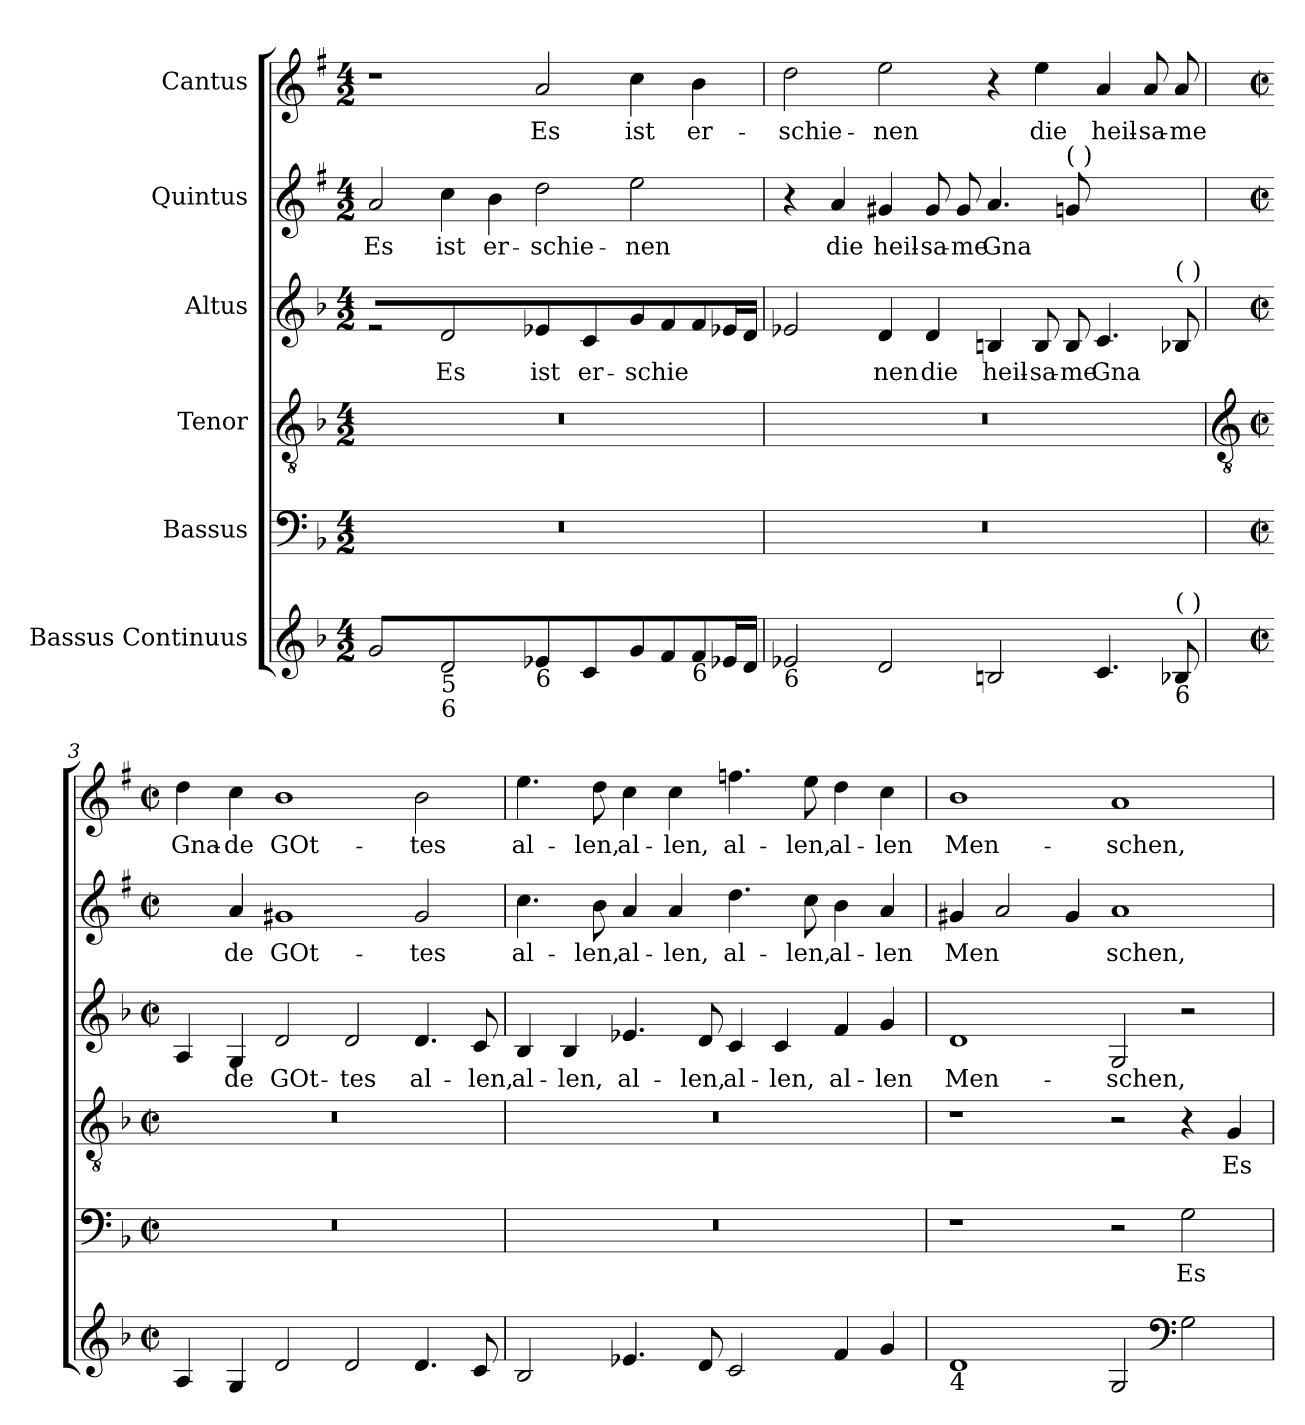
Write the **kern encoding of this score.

**kern	**kern	**text	**kern	**text	**kern	**text	**kern	**text	**kern	**text
*part6	*part5	*part5	*part4	*part4	*part3	*part3	*part2	*part2	*part1	*part1
*staff6	*staff5	*staff5	*staff4	*staff4	*staff3	*staff3	*staff2	*staff2	*staff1	*staff1
*I"Bassus Continuus	*I"Bassus	*	*I"Tenor	*	*I"Altus	*	*I"Quintus	*	*I"Cantus	*
*clefG2	*clefF4	*	*clefGv2	*	*clefG2	*	*clefG2	*	*clefG2	*
*	*	*	*	*	*	*	*ITrd1c2	*	*ITrd1c2	*
*k[b-]	*k[b-]	*	*k[b-]	*	*k[b-]	*	*k[b-]	*	*k[b-]	*
*F:	*F:	*	*F:	*	*F:	*	*F:	*	*F:	*
*M4/2	*M4/2	*	*M4/2	*	*M4/2	*	*M4/2	*	*M4/2	*
=1	=1	=1	=1	=1	=1	=1	=1	=1	=1	=1
!	!	!	!	!	!	!	!	!LO:LY:b	!	!
2g	0r	.	0r	.	2r	.	2g	Es	1r	.
!LO:TX:b:t=5	!	!	!	!	!	!	!	!	!	!
!LO:TX:b:t=6	!	!	!	!	!	!	!	!	!	!
!	!	!	!	!	!	!LO:LY:b	!	!LO:LY:b	!	!
2d	.	.	.	.	2d	Es	4b-	ist	.	.
!	!	!	!	!	!	!	!	!LO:LY:b	!	!
.	.	.	.	.	.	.	4a	er-	.	.
!LO:TX:b:t=6	!	!	!	!	!	!	!	!	!	!
!	!	!	!	!	!	!LO:LY:b	!	!LO:LY:b	!	!LO:LY:b
4e-X	.	.	.	.	4e-X	ist	2cc	-schie-	2g	Es
!	!	!	!	!	!	!LO:LY:b	!	!	!	!
4c	.	.	.	.	4c	er-	.	.	.	.
!	!	!	!	!	!	!LO:LY:b	!	!LO:LY:b	!	!LO:LY:b
8gL	.	.	.	.	8gL	-schie	2dd	-nen	4b-	ist
8f	.	.	.	.	8f	.	.	.	.	.
!LO:TX:b:t=6	!	!	!	!	!	!	!	!	!	!
!	!	!	!	!	!	!	!	!	!	!LO:LY:b
8f	.	.	.	.	8f	.	.	.	4a	er-
16e-X	.	.	.	.	16e-X	.	.	.	.	.
16dJJ	.	.	.	.	16dJJ	.	.	.	.	.
=2	=2	=2	=2	=2	=2	=2	=2	=2	=2	=2
!LO:TX:b:t=6	!	!	!	!	!	!	!	!	!	!
!	!	!	!	!	!	!	!	!	!	!LO:LY:b
2e-X	0r	.	0r	.	2e-X	.	4r	.	2cc	-schie-
!	!	!	!	!	!	!	!	!LO:LY:b	!	!
.	.	.	.	.	.	.	4g	die	.	.
!	!	!	!	!	!	!LO:LY:b	!	!LO:LY:b	!	!LO:LY:b
2d	.	.	.	.	4d	nen	4f#X	heil-	2dd	-nen
!	!	!	!	!	!	!LO:LY:b	!	!LO:LY:b	!	!
.	.	.	.	.	4d	die	8f#	-sa-	.	.
!	!	!	!	!	!	!	!	!LO:LY:b	!	!
.	.	.	.	.	.	.	8f#	-me	.	.
!	!	!	!	!	!	!LO:LY:b	!	!LO:LY:b	!	!
2Bn	.	.	.	.	4Bn	heil-	4.g	Gna	4r	.
!	!	!	!	!	!	!LO:LY:b	!	!	!	!LO:LY:b
.	.	.	.	.	8B	-sa-	.	.	4dd	die
!	!	!	!	!	!	!	!LO:TX:a:t=(  )	!	!	!
!	!	!	!	!	!	!LO:LY:b	!	!	!	!
.	.	.	.	.	8B	-me	8f	.	.	.
!	!	!	!	!	!	!LO:LY:b	!	!	!	!LO:LY:b
4.c	.	.	.	.	4.c	Gna	[2eyy	.	4g	heil-
!	!	!	!	!	!	!	!	!	!	!LO:LY:b
.	.	.	.	.	.	.	.	.	8g	-sa-
!	!	!	!	!	!LO:TX:a:t=(  )	!	!	!	!	!
!LO:TX:a:t=(  )	!	!	!	!	!	!	!	!	!	!
!LO:TX:b:t=6	!	!	!	!	!	!	!	!	!	!
!	!	!	!	!	!	!	!	!	!	!LO:LY:b
8B-	.	.	.	.	8B-	.	.	.	8g	-me
!!LO:LB:g=z
=3	=3	=3	=3	=3	=3	=3	=3	=3	=3	=3
*	*	*	*clefGv2	*	*	*	*	*	*	*
*M4/2	*M4/2	*	*M4/2	*	*M4/2	*	*M4/2	*	*M4/2	*
*met(c|)	*met(c|)	*	*met(c|)	*	*met(c|)	*	*met(c|)	*	*met(c|)	*
!	!	!	!	!	!	!	!	!	!	!LO:LY:b
4A	0r	.	0r	.	4A	.	4eyy]	.	4cc	Gna-
!	!	!	!	!	!	!LO:LY:b	!	!LO:LY:b	!	!LO:LY:b
4G	.	.	.	.	4G	de	4g	de	4b-	-de
!	!	!	!	!	!	!LO:LY:b	!	!LO:LY:b	!	!LO:LY:b
2d	.	.	.	.	2d	GOt-	1f#X	GOt-	1a	GOt-
!	!	!	!	!	!	!LO:LY:b	!	!	!	!
2d	.	.	.	.	2d	-tes	.	.	.	.
!	!	!	!	!	!	!LO:LY:b	!	!LO:LY:b	!	!LO:LY:b
4.d	.	.	.	.	4.d	al-	2f#	-tes	2a	-tes
!	!	!	!	!	!	!LO:LY:b	!	!	!	!
8c	.	.	.	.	8c	-len,	.	.	.	.
=4	=4	=4	=4	=4	=4	=4	=4	=4	=4	=4
!	!	!	!	!	!	!LO:LY:b	!	!LO:LY:b	!	!LO:LY:b
2B-	0r	.	0r	.	4B-	al-	4.b-	al-	4.dd	al-
!	!	!	!	!	!	!LO:LY:b	!	!	!	!
.	.	.	.	.	4B-	-len,	.	.	.	.
!	!	!	!	!	!	!	!	!LO:LY:b	!	!LO:LY:b
.	.	.	.	.	.	.	8a	-len,	8cc	-len,
!	!	!	!	!	!	!LO:LY:b	!	!LO:LY:b	!	!LO:LY:b
4.e-X	.	.	.	.	4.e-X	al-	4g	al-	4b-	al-
!	!	!	!	!	!	!	!	!LO:LY:b	!	!LO:LY:b
.	.	.	.	.	.	.	4g	-len,	4b-	-len,
!	!	!	!	!	!	!LO:LY:b	!	!	!	!
8d	.	.	.	.	8d	-len,	.	.	.	.
!	!	!	!	!	!	!LO:LY:b	!	!LO:LY:b	!	!LO:LY:b
2c	.	.	.	.	4c	al-	4.cc	al-	4.ee-X	al-
!	!	!	!	!	!	!LO:LY:b	!	!	!	!
.	.	.	.	.	4c	-len,	.	.	.	.
!	!	!	!	!	!	!	!	!LO:LY:b	!	!LO:LY:b
.	.	.	.	.	.	.	8b-	-len,	8dd	-len,
!	!	!	!	!	!	!LO:LY:b	!	!LO:LY:b	!	!LO:LY:b
4f	.	.	.	.	4f	al-	4a	al-	4cc	al-
!	!	!	!	!	!	!LO:LY:b	!	!LO:LY:b	!	!LO:LY:b
4g	.	.	.	.	4g	-len	4g	-len	4b-	-len
=5	=5	=5	=5	=5	=5	=5	=5	=5	=5	=5
!LO:TX:b:t=4	!	!	!	!	!	!	!	!	!	!
!	!	!	!	!	!	!LO:LY:b	!	!LO:LY:b	!	!LO:LY:b
1d	1r	.	1r	.	1d	Men-	4f#X	Men	1a	Men-
.	.	.	.	.	.	.	2g	.	.	.
.	.	.	.	.	.	.	4f#	.	.	.
!	!	!	!	!	!	!LO:LY:b	!	!LO:LY:b	!	!LO:LY:b
2G	2r	.	2r	.	2G	-schen,	1g	schen,	1g	-schen,
*clefF4	*	*	*	*	*	*	*	*	*	*
!	!	!LO:LY:b	!	!	!	!	!	!	!	!
2G	2G	Es	4r	.	2r	.	.	.	.	.
!	!	!	!	!LO:LY:b	!	!	!	!	!	!
.	.	.	4G	Es	.	.	.	.	.	.
=	=	=	=	=	=	=	=	=	=	=
*-	*-	*-	*-	*-	*-	*-	*-	*-	*-	*-
